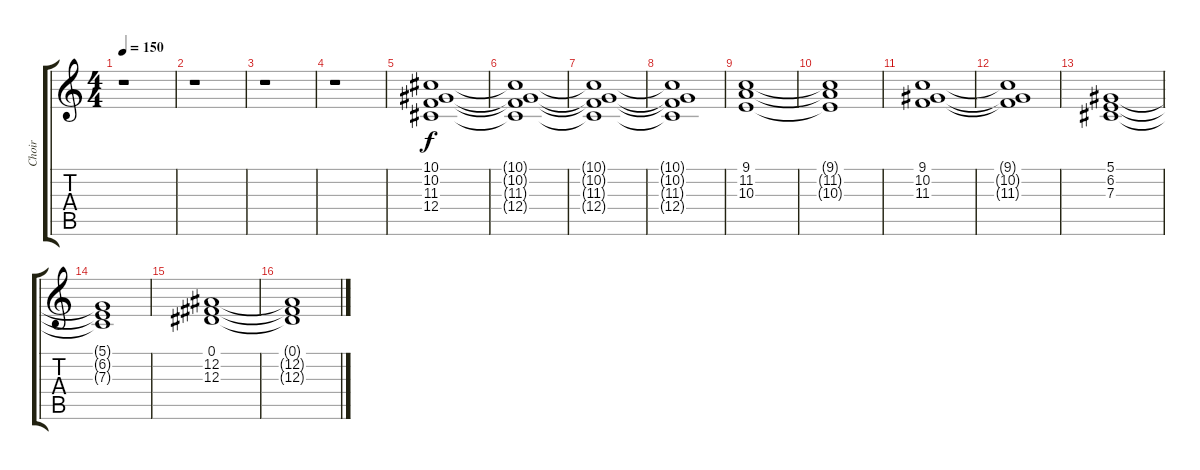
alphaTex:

\track ("Choir" "Choir") {instrument pad4choir}
\staff {score tabs}
\tuning (Eb4 Bb3 Gb3 Db3 Ab2 Eb2) {hide}
\ts (4 4)
\tempo 150
\clef g2
\ks c
r.1{dy f} |
r.1 |
r.1 |
r.1 |
(10.1 10.2 11.3 12.4).1 |
(10.1{t} 10.2{t} 11.3{t} 12.4{t}).1 |
(10.1{t} 10.2{t} 11.3{t} 12.4{t}).1 |
(10.1{t} 10.2{t} 11.3{t} 12.4{t}).1 |
(9.1 11.2 10.3).1 |
(9.1{t} 11.2{t} 10.3{t}).1 |
(9.1 10.2 11.3).1 |
(9.1{t} 10.2{t} 11.3{t}).1 |
(5.1 6.2 7.3).1 |
(5.1{t} 6.2{t} 7.3{t}).1 |
(0.1 12.2 12.3).1 |
(0.1{t} 12.2{t} 12.3{t}).1
